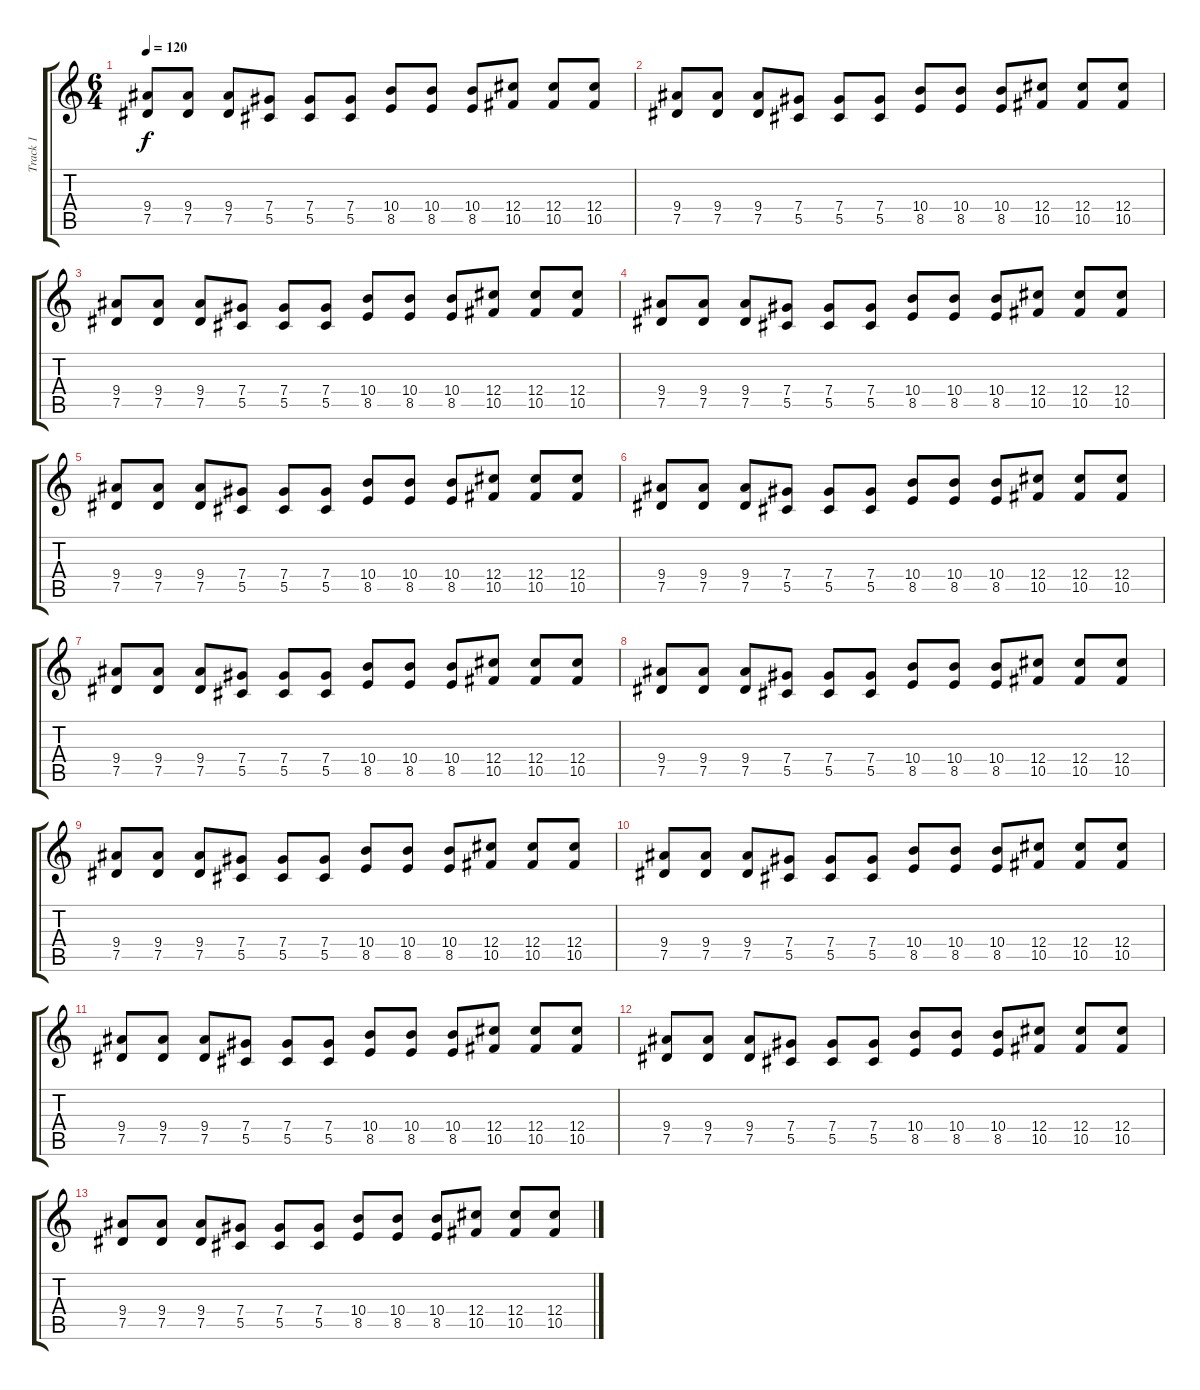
\track ("Track 1" "Track 1") {instrument distortionguitar}
\staff {score tabs}
\tuning (Eb4 Bb3 Gb3 Db3 Ab2 Eb2) {hide}
\ts (6 4)
\tempo 120
\clef g2
\ks c
(9.4 7.5).8{dy f} (9.4 7.5).8 (9.4 7.5).8 (7.4 5.5).8 (7.4 5.5).8 (7.4 5.5).8 (10.4 8.5).8 (10.4 8.5).8 (10.4 8.5).8 (12.4 10.5).8 (12.4 10.5).8 (12.4 10.5).8 |
(9.4 7.5).8 (9.4 7.5).8 (9.4 7.5).8 (7.4 5.5).8 (7.4 5.5).8 (7.4 5.5).8 (10.4 8.5).8 (10.4 8.5).8 (10.4 8.5).8 (12.4 10.5).8 (12.4 10.5).8 (12.4 10.5).8 |
(9.4 7.5).8 (9.4 7.5).8 (9.4 7.5).8 (7.4 5.5).8 (7.4 5.5).8 (7.4 5.5).8 (10.4 8.5).8 (10.4 8.5).8 (10.4 8.5).8 (12.4 10.5).8 (12.4 10.5).8 (12.4 10.5).8 |
(9.4 7.5).8 (9.4 7.5).8 (9.4 7.5).8 (7.4 5.5).8 (7.4 5.5).8 (7.4 5.5).8 (10.4 8.5).8 (10.4 8.5).8 (10.4 8.5).8 (12.4 10.5).8 (12.4 10.5).8 (12.4 10.5).8 |
(9.4 7.5).8 (9.4 7.5).8 (9.4 7.5).8 (7.4 5.5).8 (7.4 5.5).8 (7.4 5.5).8 (10.4 8.5).8 (10.4 8.5).8 (10.4 8.5).8 (12.4 10.5).8 (12.4 10.5).8 (12.4 10.5).8 |
(9.4 7.5).8 (9.4 7.5).8 (9.4 7.5).8 (7.4 5.5).8 (7.4 5.5).8 (7.4 5.5).8 (10.4 8.5).8 (10.4 8.5).8 (10.4 8.5).8 (12.4 10.5).8 (12.4 10.5).8 (12.4 10.5).8 |
(9.4 7.5).8 (9.4 7.5).8 (9.4 7.5).8 (7.4 5.5).8 (7.4 5.5).8 (7.4 5.5).8 (10.4 8.5).8 (10.4 8.5).8 (10.4 8.5).8 (12.4 10.5).8 (12.4 10.5).8 (12.4 10.5).8 |
(9.4 7.5).8 (9.4 7.5).8 (9.4 7.5).8 (7.4 5.5).8 (7.4 5.5).8 (7.4 5.5).8 (10.4 8.5).8 (10.4 8.5).8 (10.4 8.5).8 (12.4 10.5).8 (12.4 10.5).8 (12.4 10.5).8 |
(9.4 7.5).8 (9.4 7.5).8 (9.4 7.5).8 (7.4 5.5).8 (7.4 5.5).8 (7.4 5.5).8 (10.4 8.5).8 (10.4 8.5).8 (10.4 8.5).8 (12.4 10.5).8 (12.4 10.5).8 (12.4 10.5).8 |
(9.4 7.5).8 (9.4 7.5).8 (9.4 7.5).8 (7.4 5.5).8 (7.4 5.5).8 (7.4 5.5).8 (10.4 8.5).8 (10.4 8.5).8 (10.4 8.5).8 (12.4 10.5).8 (12.4 10.5).8 (12.4 10.5).8 |
(9.4 7.5).8 (9.4 7.5).8 (9.4 7.5).8 (7.4 5.5).8 (7.4 5.5).8 (7.4 5.5).8 (10.4 8.5).8 (10.4 8.5).8 (10.4 8.5).8 (12.4 10.5).8 (12.4 10.5).8 (12.4 10.5).8 |
(9.4 7.5).8 (9.4 7.5).8 (9.4 7.5).8 (7.4 5.5).8 (7.4 5.5).8 (7.4 5.5).8 (10.4 8.5).8 (10.4 8.5).8 (10.4 8.5).8 (12.4 10.5).8 (12.4 10.5).8 (12.4 10.5).8 |
(9.4 7.5).8 (9.4 7.5).8 (9.4 7.5).8 (7.4 5.5).8 (7.4 5.5).8 (7.4 5.5).8 (10.4 8.5).8 (10.4 8.5).8 (10.4 8.5).8 (12.4 10.5).8 (12.4 10.5).8 (12.4 10.5).8
